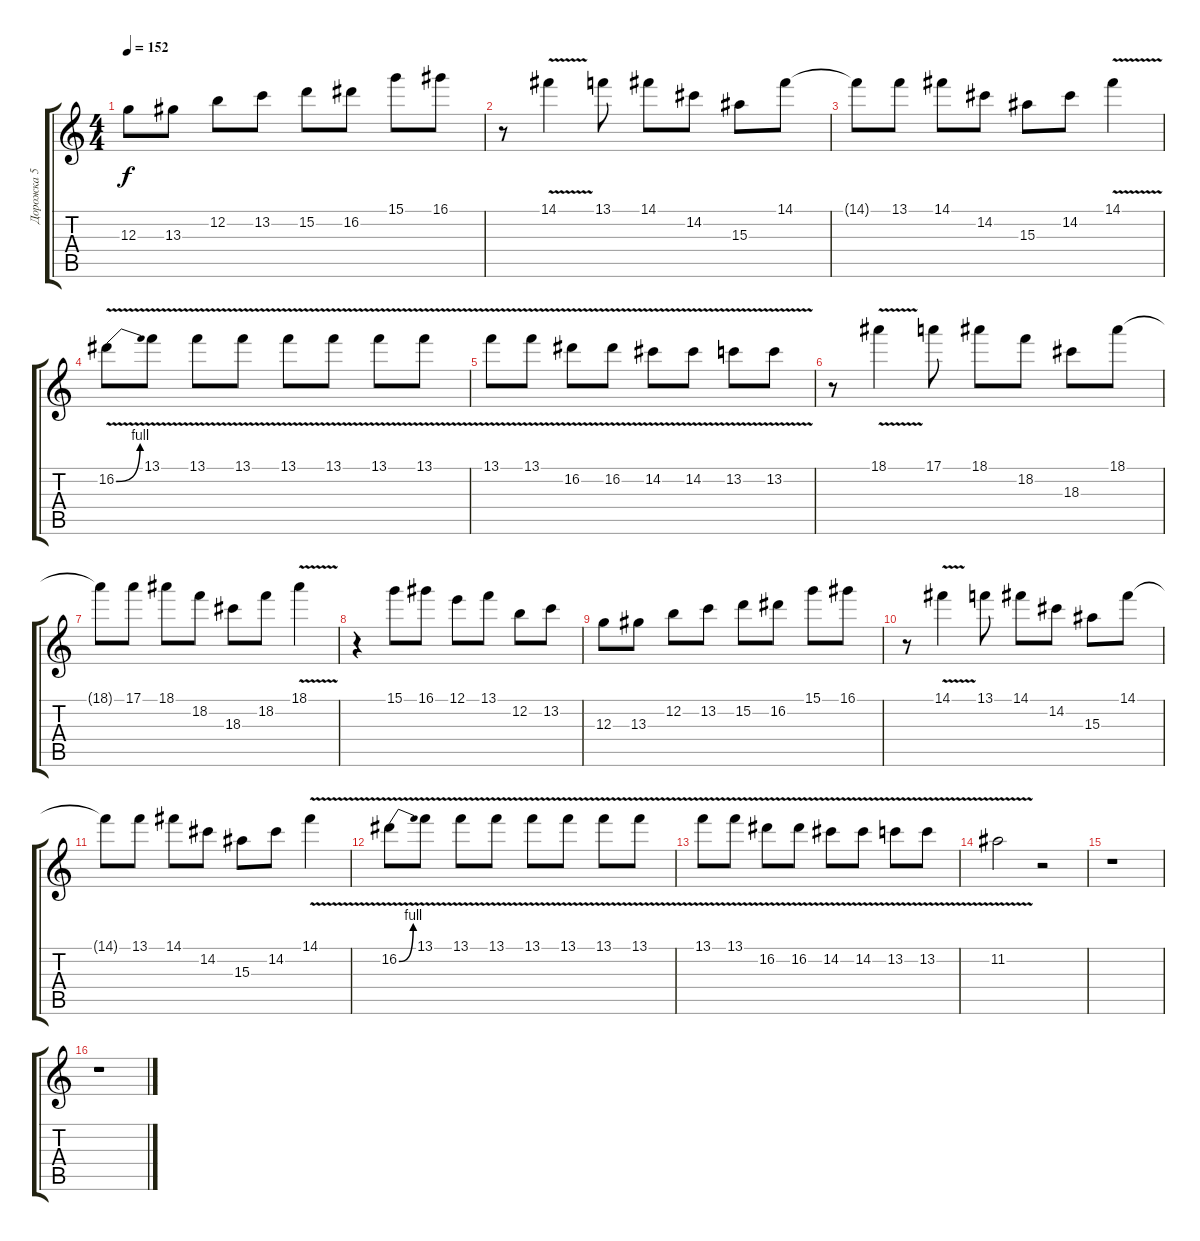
\track ("Дорожка 5" "Дорожка 5") {instrument overdrivenguitar}
\staff {score tabs}
\tuning (E4 B3 G3 D3 A2 E2) {hide}
\ts (4 4)
\tempo 152
\clef g2
\ks c
12.3.8{dy f} 13.3.8 12.2.8 13.2.8 15.2.8 16.2.8 15.1.8 16.1.8 |
r.8 14.1{v}.4 13.1.8 14.1.8 14.2.8 15.3.8 14.1.8 |
14.1{t}.8 13.1.8 14.1.8 14.2.8 15.3.8 14.2.8 14.1{v}.4 |
16.2{be (bend 0 0 60 4) v}.8 13.1{v}.8 13.1{v}.8 13.1{v}.8 13.1{v}.8 13.1{v}.8 13.1{v}.8 13.1{v}.8 |
13.1{v}.8 13.1{v}.8 16.2{v}.8 16.2{v}.8 14.2{v}.8 14.2{v}.8 13.2{v}.8 13.2{v}.8 |
r.8 18.1{v}.4 17.1.8 18.1.8 18.2.8 18.3.8 18.1.8 |
18.1{t}.8 17.1.8 18.1.8 18.2.8 18.3.8 18.2.8 18.1{v}.4 |
r.4 15.1.8 16.1.8 12.1.8 13.1.8 12.2.8 13.2.8 |
12.3.8 13.3.8 12.2.8 13.2.8 15.2.8 16.2.8 15.1.8 16.1.8 |
r.8 14.1{v}.4 13.1.8 14.1.8 14.2.8 15.3.8 14.1.8 |
14.1{t}.8 13.1.8 14.1.8 14.2.8 15.3.8 14.2.8 14.1{v}.4 |
16.2{be (bend 0 0 60 4) v}.8 13.1{v}.8 13.1{v}.8 13.1{v}.8 13.1{v}.8 13.1{v}.8 13.1{v}.8 13.1{v}.8 |
13.1{v}.8 13.1{v}.8 16.2{v}.8 16.2{v}.8 14.2{v}.8 14.2{v}.8 13.2{v}.8 13.2{v}.8 |
11.2{v}.2 r.2 |
r.1 |
r.1
